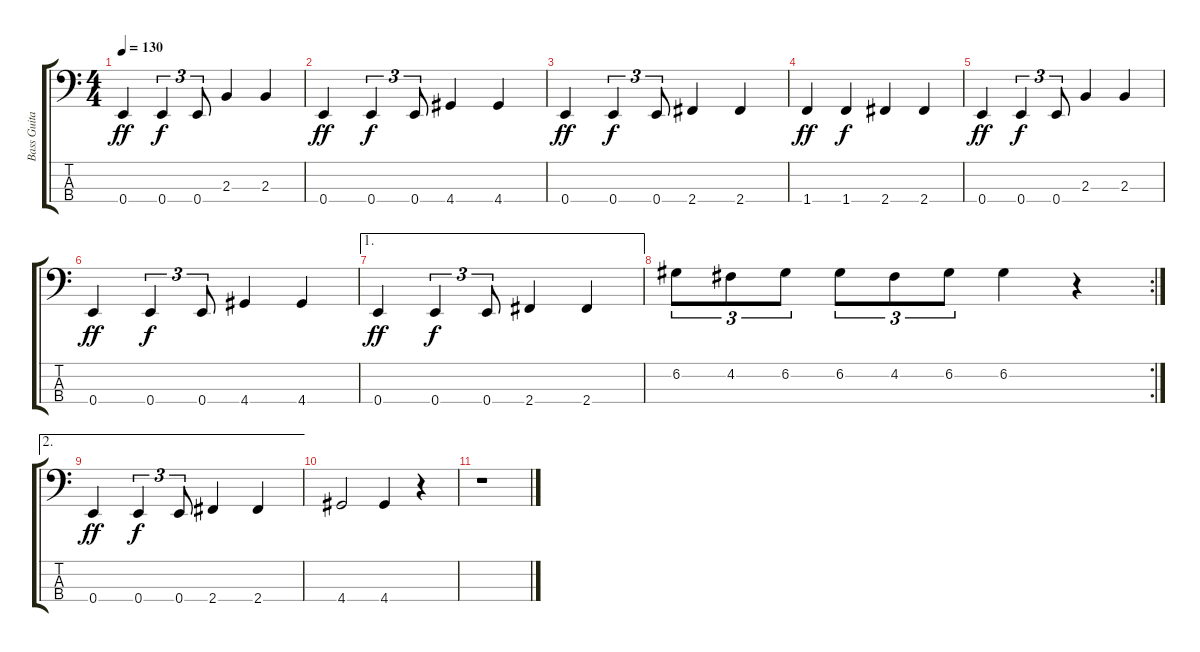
\track ("Bass Guitar" "Bass Guita") {instrument electricbasspick}
\staff {score tabs}
\tuning (G2 D2 A1 E1) {hide}
\ts (4 4)
\tempo 130
\clef f4
\ks c
0.4.4{dy ff} 0.4.4{tu (3 2) dy f} 0.4.8{tu (3 2)} 2.3.4 2.3.4 |
0.4.4{dy ff} 0.4.4{tu (3 2) dy f} 0.4.8{tu (3 2)} 4.4.4 4.4.4 |
0.4.4{dy ff} 0.4.4{tu (3 2) dy f} 0.4.8{tu (3 2)} 2.4.4 2.4.4 |
1.4.4{dy ff} 1.4.4{dy f} 2.4.4 2.4.4 |
0.4.4{dy ff} 0.4.4{tu (3 2) dy f} 0.4.8{tu (3 2)} 2.3.4 2.3.4 |
0.4.4{dy ff} 0.4.4{tu (3 2) dy f} 0.4.8{tu (3 2)} 4.4.4 4.4.4 |
\ae 1
0.4.4{dy ff} 0.4.4{tu (3 2) dy f} 0.4.8{tu (3 2)} 2.4.4 2.4.4 |
\rc 2
6.2.8{tu (3 2)} 4.2.8{tu (3 2)} 6.2.8{tu (3 2)} 6.2.8{tu (3 2)} 4.2.8{tu (3 2)} 6.2.8{tu (3 2)} 6.2.4 r.4 |
\ae 2
0.4.4{dy ff} 0.4.4{tu (3 2) dy f} 0.4.8{tu (3 2)} 2.4.4 2.4.4 |
4.4.2 4.4.4 r.4 |
r.1
